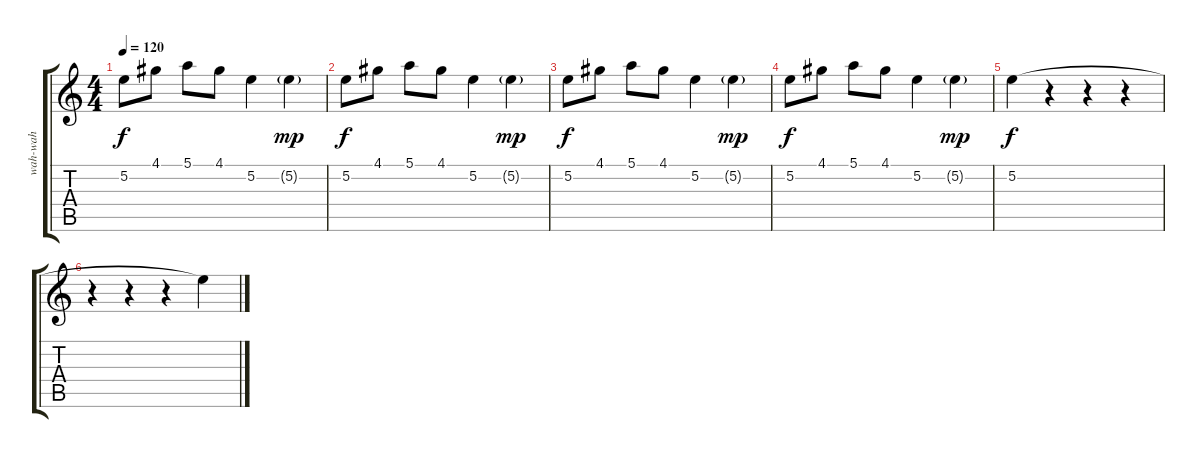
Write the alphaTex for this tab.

\track ("wah-wah" "wah-wah") {instrument distortionguitar}
\staff {score tabs}
\tuning (E4 B3 G3 D3 A2 E2) {hide}
\ts (4 4)
\tempo 120
\clef g2
\ks c
5.2.8{dy f} 4.1.8 5.1.8 4.1.8 5.2.4 5.2{g}.4{dy mp} |
5.2.8{dy f} 4.1.8 5.1.8 4.1.8 5.2.4 5.2{g}.4{dy mp} |
5.2.8{dy f} 4.1.8 5.1.8 4.1.8 5.2.4 5.2{g}.4{dy mp} |
5.2.8{dy f} 4.1.8 5.1.8 4.1.8 5.2.4 5.2{g}.4{dy mp} |
5.2.4{dy f volume 12} r.4{volume 10} r.4{volume 9} r.4{volume 7} |
r.4{volume 6} r.4{volume 5} r.4{volume 4} 5.2{t}.4
